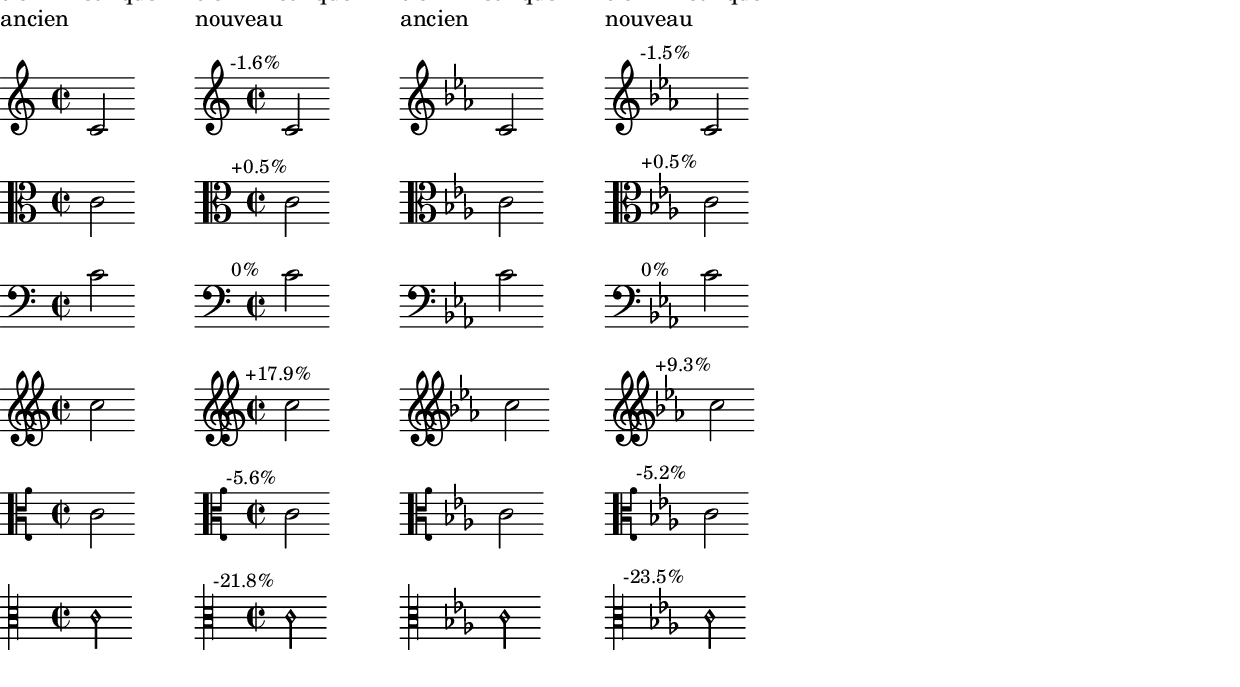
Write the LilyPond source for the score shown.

%% Generated by lilypond-book
%% Options: [exampleindent=10.16\mm,indent=0\mm,line-width=160\mm,paper-height=845.047\pt,paper-width=597.508\pt,papersize='(cons (* 597.508 pt) (* 845.047 pt)),quote]
\include "lilypond-book-preamble.ly"


% ****************************************************************
% Start cut-&-pastable-section
% ****************************************************************

#(ly:set-option 'eps-box-padding 3.000000)



\paper {
  #(set-paper-size '(cons (* 597.508 pt) (* 845.047 pt)))
  indent = 0\mm
  line-width = 160\mm
  % offset the left padding, also add 1mm as lilypond creates cropped
  % images with a little space on the right
  line-width = #(- line-width (* mm  3.000000) (* mm 1))
  line-width = 160\mm - 2.0 * 10.16\mm
  % offset the left padding, also add 1mm as lilypond creates cropped
  % images with a little space on the right
  line-width = #(- line-width (* mm  3.000000) (* mm 1))
}

\layout {
  
}




% ****************************************************************
% ly snippet:
% ****************************************************************
\sourcefileline 134
diff =
#(define-music-function (percent) (string?)
  #{
     \once \override Score.TextMark.break-align-symbols = #'(clef)
     \textMark \markup {
                 \smaller \smaller { #percent \hspace #-0.5 "%" } }
  #})

musicA = {
  \override Score.Clef.space-alist.time-signature =
              #'(minimum-space . 4.2)
  \time 2/2 c'2
}
musicB = {
  \time 2/2 c'2
}

musicC = {
  \omit Staff.TimeSignature
  \override Staff.Clef.space-alist.key-cancellation =
              #'(minimum-space . 3.5)
  \override Staff.Clef.space-alist.key-signature =
              #'(minimum-space . 3.5)
  \key c \minor c'2
}
musicD = {
  \omit Staff.TimeSignature
  \key c \minor c'2
}

\markup \line {
  \override #'(baseline-skip . 10) \column {
    "clef + métrique"
    \vspace #-2.5
    "ancien"
    \vspace #-1
    \score { { \clef "treble" \musicA } }
    \score { { \clef "alto" \musicA } }
    \score { { \clef "bass" \musicA } }
    \score { { \clef "GG" \musicA } }
    \score { { \clef "varC" \musicA } }
    \score { \new PetrucciStaff {
               \clef "petrucci-c3" \musicA } }
  }

  \hspace #3

  \override #'(baseline-skip . 10) \column {
    "clef + métrique"
    \vspace #-2.5
    "nouveau"
    \vspace #-1
    \score { { \clef "treble" \diff "-1.6" \musicB } }
    \score { { \clef "alto" \diff "+0.5" \musicB } }
    \score { { \clef "bass" \diff "0" \musicB } }
    \score { { \clef "GG" \diff "+17.9" \musicB } }
    \score { { \clef "varC" \diff "-5.6" \musicB } }
    \score { \new PetrucciStaff {
               \clef "petrucci-c3" \diff "-21.8" \musicB } }
  }

  \hspace #4

  \override #'(baseline-skip . 10) \column {
    "clef + métrique"
    \vspace #-2.5
    "ancien"
    \vspace #-1
    \score { { \clef "treble" \musicC } }
    \score { { \clef "alto" \musicC } }
    \score { { \clef "bass" \musicC } }
    \score { { \clef "GG" \musicC } }
    \score { { \clef "varC" \musicC } }
    \score { \new PetrucciStaff {
               \clef "petrucci-c3" \musicC } }
  }

  \hspace #4

  \override #'(baseline-skip . 10) \column {
    "clef + métrique"
    \vspace #-2.5
    "nouveau"
    \vspace #-1
    \score { { \clef "treble" \diff "-1.5" \musicD } }
    \score { { \clef "alto" \diff "+0.5" \musicD } }
    \score { { \clef "bass" \diff "0" \musicD } }
    \score { { \clef "GG" \diff "+9.3" \musicD } }
    \score { { \clef "varC" \diff "-5.2" \musicD } }
    \score { \new PetrucciStaff {
               \clef "petrucci-c3" \diff "-23.5" \musicD } }
  }
}

\paper {
  indent = 0
}


% ****************************************************************
% end ly snippet
% ****************************************************************
